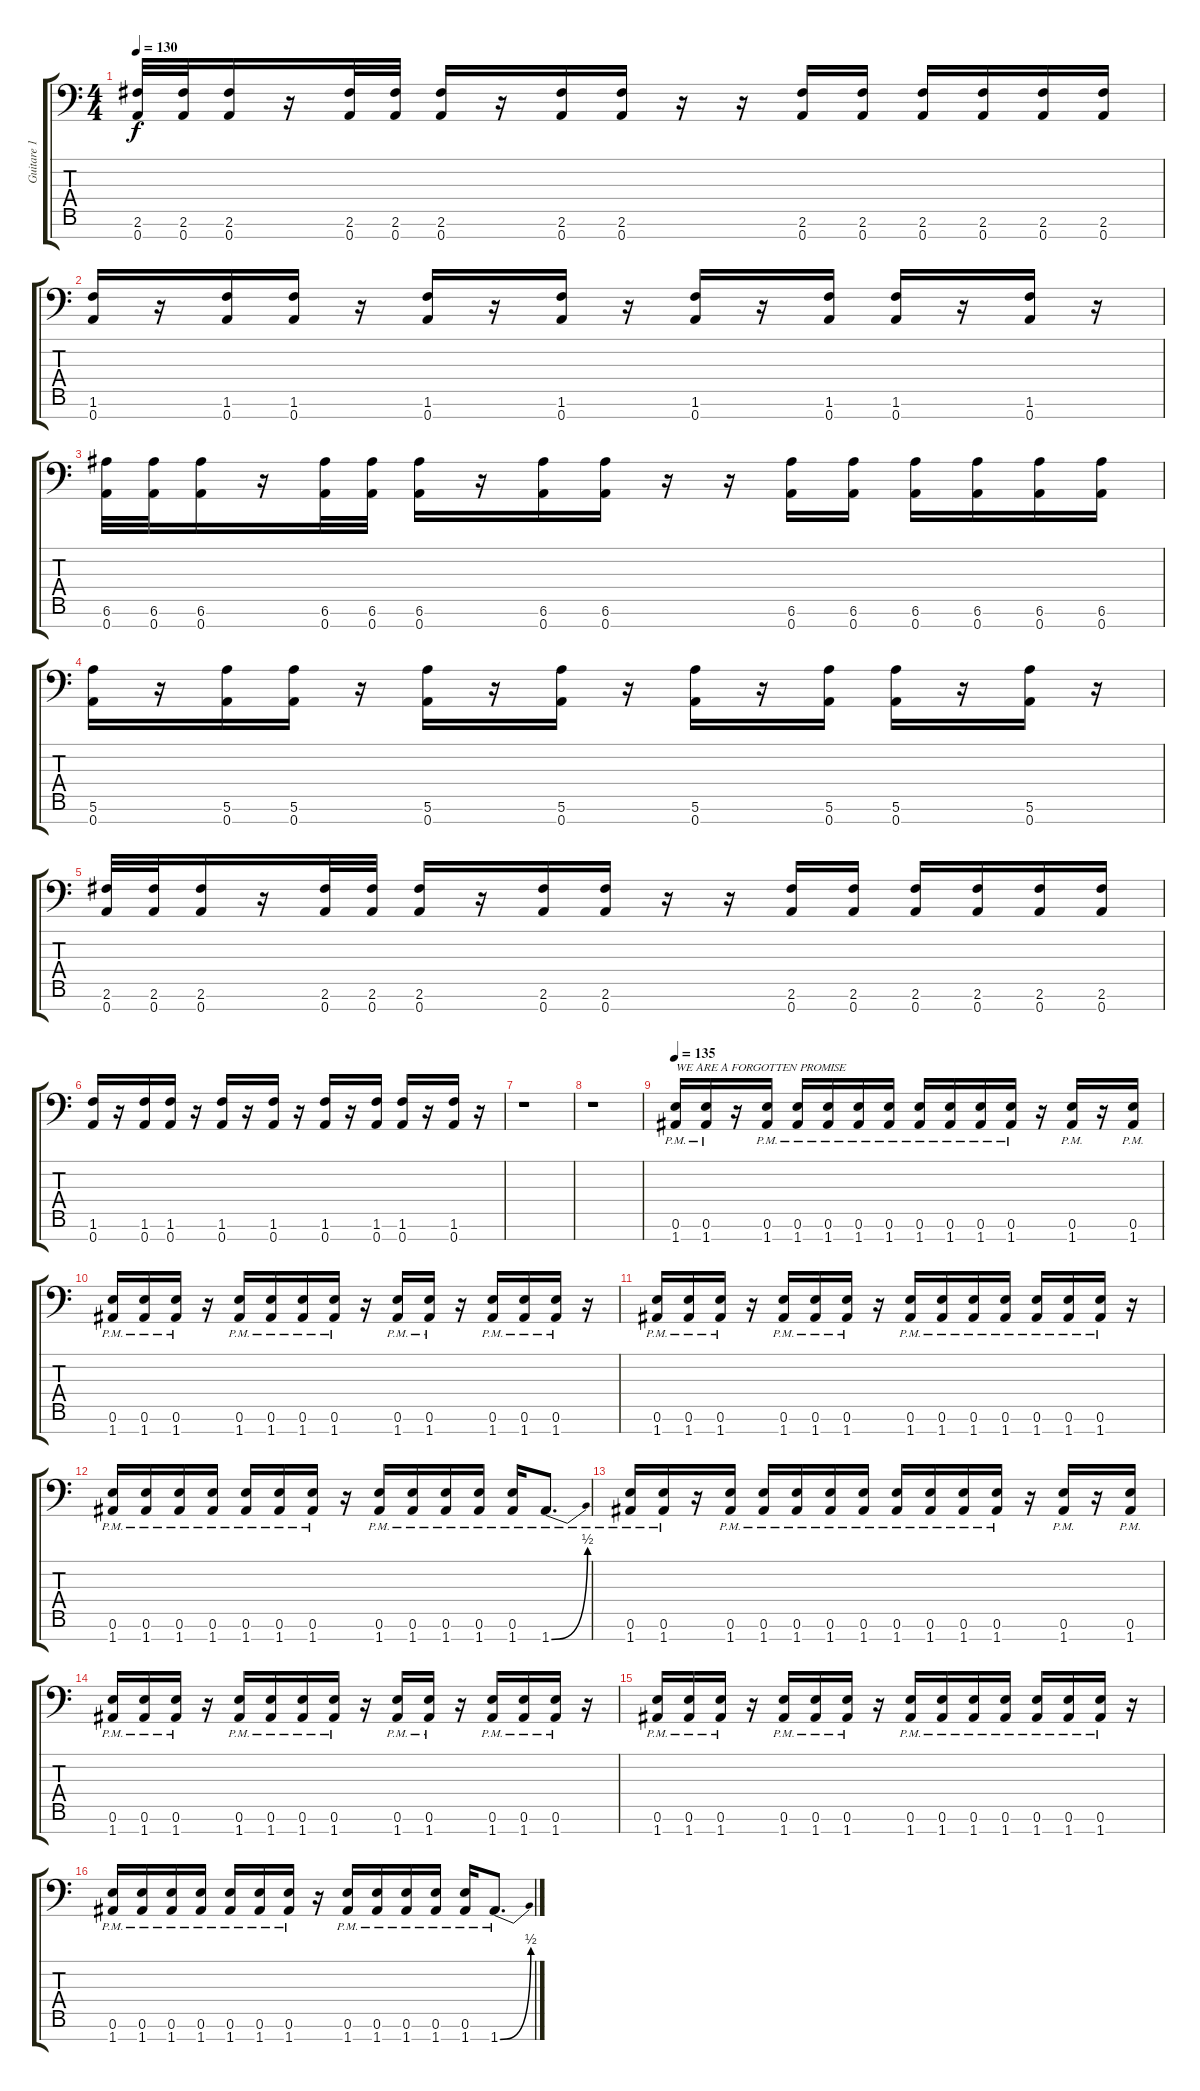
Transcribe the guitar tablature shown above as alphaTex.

\track ("Guitare 1" "Guitare 1") {instrument distortionguitar}
\staff {score tabs}
\tuning (E4 B3 G3 D3 A2 E2 A1) {hide}
\ts (4 4)
\tempo 130
\clef f4
\ks c
(2.6 0.7).32{dy f} (2.6 0.7).32 (2.6 0.7).16 r.16 (2.6 0.7).32 (2.6 0.7).32 (2.6 0.7).16 r.16 (2.6 0.7).16 (2.6 0.7).16 r.16 r.16 (2.6 0.7).16 (2.6 0.7).16 (2.6 0.7).16 (2.6 0.7).16 (2.6 0.7).16 (2.6 0.7).16 |
(1.6 0.7).16 r.16 (1.6 0.7).16 (1.6 0.7).16 r.16 (1.6 0.7).16 r.16 (1.6 0.7).16 r.16 (1.6 0.7).16 r.16 (1.6 0.7).16 (1.6 0.7).16 r.16 (1.6 0.7).16 r.16 |
(6.6 0.7).32 (6.6 0.7).32 (6.6 0.7).16 r.16 (6.6 0.7).32 (6.6 0.7).32 (6.6 0.7).16 r.16 (6.6 0.7).16 (6.6 0.7).16 r.16 r.16 (6.6 0.7).16 (6.6 0.7).16 (6.6 0.7).16 (6.6 0.7).16 (6.6 0.7).16 (6.6 0.7).16 |
(5.6 0.7).16 r.16 (5.6 0.7).16 (5.6 0.7).16 r.16 (5.6 0.7).16 r.16 (5.6 0.7).16 r.16 (5.6 0.7).16 r.16 (5.6 0.7).16 (5.6 0.7).16 r.16 (5.6 0.7).16 r.16 |
(2.6 0.7).32 (2.6 0.7).32 (2.6 0.7).16 r.16 (2.6 0.7).32 (2.6 0.7).32 (2.6 0.7).16 r.16 (2.6 0.7).16 (2.6 0.7).16 r.16 r.16 (2.6 0.7).16 (2.6 0.7).16 (2.6 0.7).16 (2.6 0.7).16 (2.6 0.7).16 (2.6 0.7).16 |
(1.6 0.7).16 r.16 (1.6 0.7).16 (1.6 0.7).16 r.16 (1.6 0.7).16 r.16 (1.6 0.7).16 r.16 (1.6 0.7).16 r.16 (1.6 0.7).16 (1.6 0.7).16 r.16 (1.6 0.7).16 r.16 |
r.1 |
r.1 |
\tempo 135
(0.6{pm} 1.7{pm}).16{txt "WE ARE A FORGOTTEN PROMISE" volume 13 instrument distortionguitar} (0.6{pm} 1.7{pm}).16 r.16 (0.6{pm} 1.7{pm}).16 (0.6{pm} 1.7{pm}).16 (0.6{pm} 1.7{pm}).16 (0.6{pm} 1.7{pm}).16 (0.6{pm} 1.7{pm}).16 (0.6{pm} 1.7{pm}).16 (0.6{pm} 1.7{pm}).16 (0.6{pm} 1.7{pm}).16 (0.6{pm} 1.7{pm}).16 r.16 (0.6{pm} 1.7{pm}).16 r.16 (0.6{pm} 1.7{pm}).16 |
(0.6{pm} 1.7{pm}).16 (0.6{pm} 1.7{pm}).16 (0.6{pm} 1.7{pm}).16 r.16 (0.6{pm} 1.7{pm}).16 (0.6{pm} 1.7{pm}).16 (0.6{pm} 1.7{pm}).16 (0.6{pm} 1.7{pm}).16 r.16 (0.6{pm} 1.7{pm}).16 (0.6{pm} 1.7{pm}).16 r.16 (0.6{pm} 1.7{pm}).16 (0.6{pm} 1.7{pm}).16 (0.6{pm} 1.7{pm}).16 r.16 |
(0.6{pm} 1.7{pm}).16 (0.6{pm} 1.7{pm}).16 (0.6{pm} 1.7{pm}).16 r.16 (0.6{pm} 1.7{pm}).16 (0.6{pm} 1.7{pm}).16 (0.6{pm} 1.7{pm}).16 r.16 (0.6{pm} 1.7{pm}).16 (0.6{pm} 1.7{pm}).16 (0.6{pm} 1.7{pm}).16 (0.6{pm} 1.7{pm}).16 (0.6{pm} 1.7{pm}).16 (0.6{pm} 1.7{pm}).16 (0.6{pm} 1.7{pm}).16 r.16 |
(0.6{pm} 1.7{pm}).16 (0.6{pm} 1.7{pm}).16 (0.6{pm} 1.7{pm}).16 (0.6{pm} 1.7{pm}).16 (0.6{pm} 1.7{pm}).16 (0.6{pm} 1.7{pm}).16 (0.6{pm} 1.7{pm}).16 r.16 (0.6{pm} 1.7{pm}).16 (0.6{pm} 1.7{pm}).16 (0.6{pm} 1.7{pm}).16 (0.6{pm} 1.7{pm}).16 (0.6{pm} 1.7{pm}).16 1.7{be (bend 0 0 60 2) pm}.8{d} |
(0.6{pm} 1.7{pm}).16 (0.6{pm} 1.7{pm}).16 r.16 (0.6{pm} 1.7{pm}).16 (0.6{pm} 1.7{pm}).16 (0.6{pm} 1.7{pm}).16 (0.6{pm} 1.7{pm}).16 (0.6{pm} 1.7{pm}).16 (0.6{pm} 1.7{pm}).16 (0.6{pm} 1.7{pm}).16 (0.6{pm} 1.7{pm}).16 (0.6{pm} 1.7{pm}).16 r.16 (0.6{pm} 1.7{pm}).16 r.16 (0.6{pm} 1.7{pm}).16 |
(0.6{pm} 1.7{pm}).16 (0.6{pm} 1.7{pm}).16 (0.6{pm} 1.7{pm}).16 r.16 (0.6{pm} 1.7{pm}).16 (0.6{pm} 1.7{pm}).16 (0.6{pm} 1.7{pm}).16 (0.6{pm} 1.7{pm}).16 r.16 (0.6{pm} 1.7{pm}).16 (0.6{pm} 1.7{pm}).16 r.16 (0.6{pm} 1.7{pm}).16 (0.6{pm} 1.7{pm}).16 (0.6{pm} 1.7{pm}).16 r.16 |
(0.6{pm} 1.7{pm}).16 (0.6{pm} 1.7{pm}).16 (0.6{pm} 1.7{pm}).16 r.16 (0.6{pm} 1.7{pm}).16 (0.6{pm} 1.7{pm}).16 (0.6{pm} 1.7{pm}).16 r.16 (0.6{pm} 1.7{pm}).16 (0.6{pm} 1.7{pm}).16 (0.6{pm} 1.7{pm}).16 (0.6{pm} 1.7{pm}).16 (0.6{pm} 1.7{pm}).16 (0.6{pm} 1.7{pm}).16 (0.6{pm} 1.7{pm}).16 r.16 |
(0.6{pm} 1.7{pm}).16 (0.6{pm} 1.7{pm}).16 (0.6{pm} 1.7{pm}).16 (0.6{pm} 1.7{pm}).16 (0.6{pm} 1.7{pm}).16 (0.6{pm} 1.7{pm}).16 (0.6{pm} 1.7{pm}).16 r.16 (0.6{pm} 1.7{pm}).16 (0.6{pm} 1.7{pm}).16 (0.6{pm} 1.7{pm}).16 (0.6{pm} 1.7{pm}).16 (0.6{pm} 1.7{pm}).16 1.7{be (bend 0 0 60 2) pm}.8{d}
